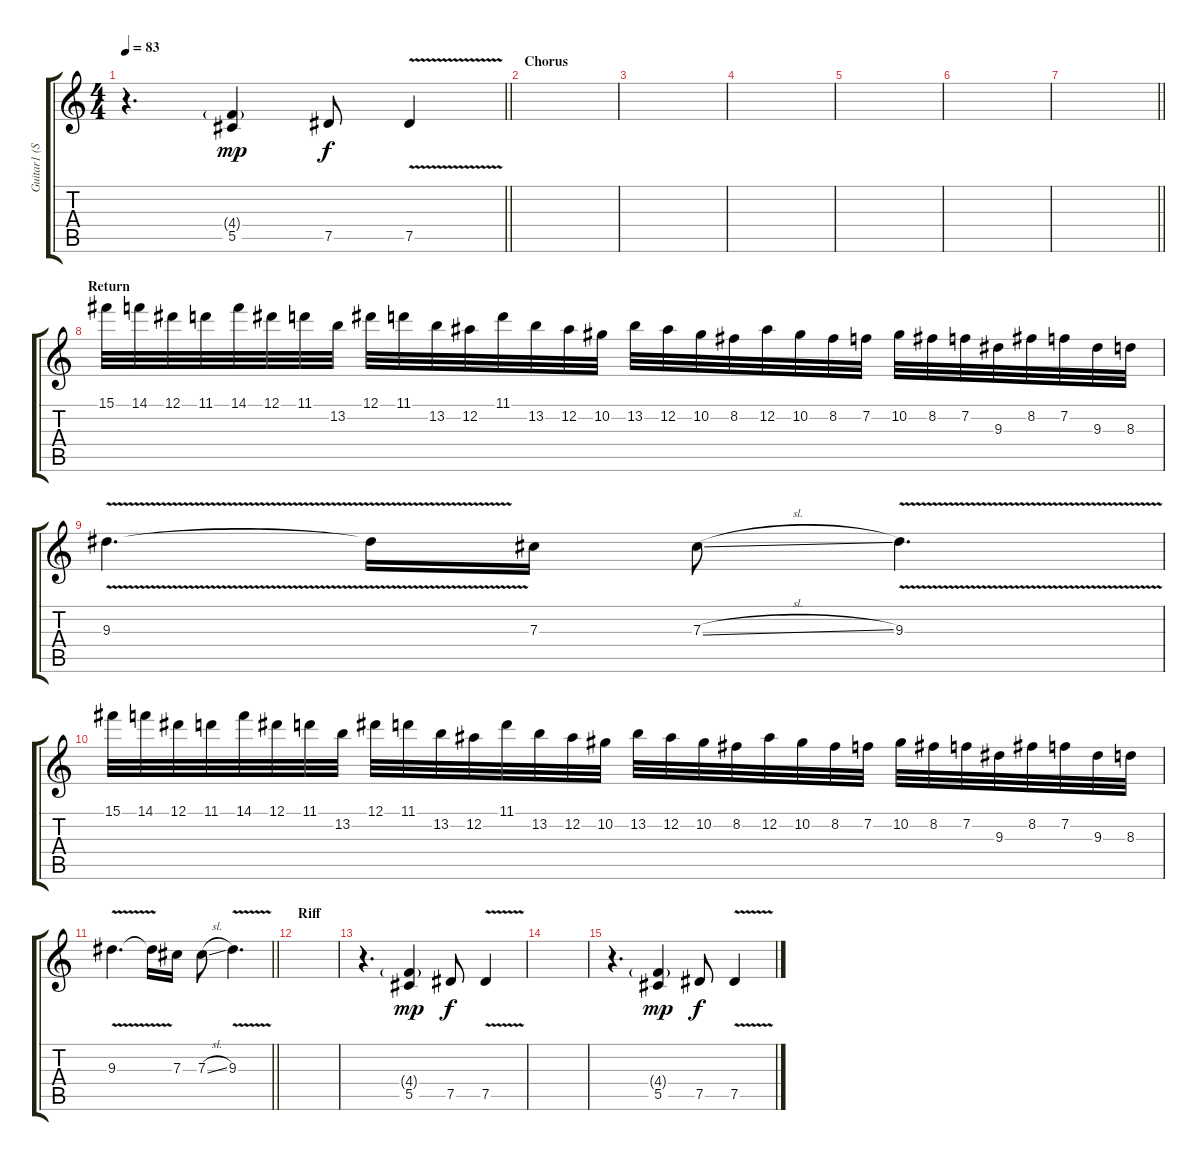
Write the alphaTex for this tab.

\track ("Guitar1 (Solo)" "Guitar1 (S") {instrument overdrivenguitar}
\staff {score tabs}
\tuning (Eb4 Bb3 Gb3 Db3 Ab2 Eb2) {hide}
\ts (4 4)
\tempo 83
\clef g2
\barLineRight lightlight
\ks c
r.4{d dy f} (4.4{g} 5.5).4{dy mp} 7.5.8{dy f} 7.5{v}.4 |
\section ("" "Chorus")
|
|
|
|
|
\barLineRight lightlight
|
\section ("" "Return")
15.1.32 14.1.32 12.1.32 11.1.32 14.1.32 12.1.32 11.1.32 13.2.32 12.1.32 11.1.32 13.2.32 12.2.32 11.1.32 13.2.32 12.2.32 10.2.32 13.2.32 12.2.32 10.2.32 8.2.32 12.2.32 10.2.32 8.2.32 7.2.32 10.2.32 8.2.32 7.2.32 9.3.32 8.2.32 7.2.32 9.3.32 8.3.32 |
9.3{v}.4{d} 9.3{t}.16 7.3.16 7.3{sl}.8 9.3{v}.4{d} |
15.1.32 14.1.32 12.1.32 11.1.32 14.1.32 12.1.32 11.1.32 13.2.32 12.1.32 11.1.32 13.2.32 12.2.32 11.1.32 13.2.32 12.2.32 10.2.32 13.2.32 12.2.32 10.2.32 8.2.32 12.2.32 10.2.32 8.2.32 7.2.32 10.2.32 8.2.32 7.2.32 9.3.32 8.2.32 7.2.32 9.3.32 8.3.32 |
\barLineRight lightlight
9.3{v}.4{d} 9.3{t}.16 7.3.16 7.3{sl}.8 9.3{v}.4{d} |
\section ("" "Riff")
|
r.4{d} (4.4{g} 5.5).4{dy mp} 7.5.8{dy f} 7.5{v}.4 |
|
r.4{d} (4.4{g} 5.5).4{dy mp} 7.5.8{dy f} 7.5{v}.4
